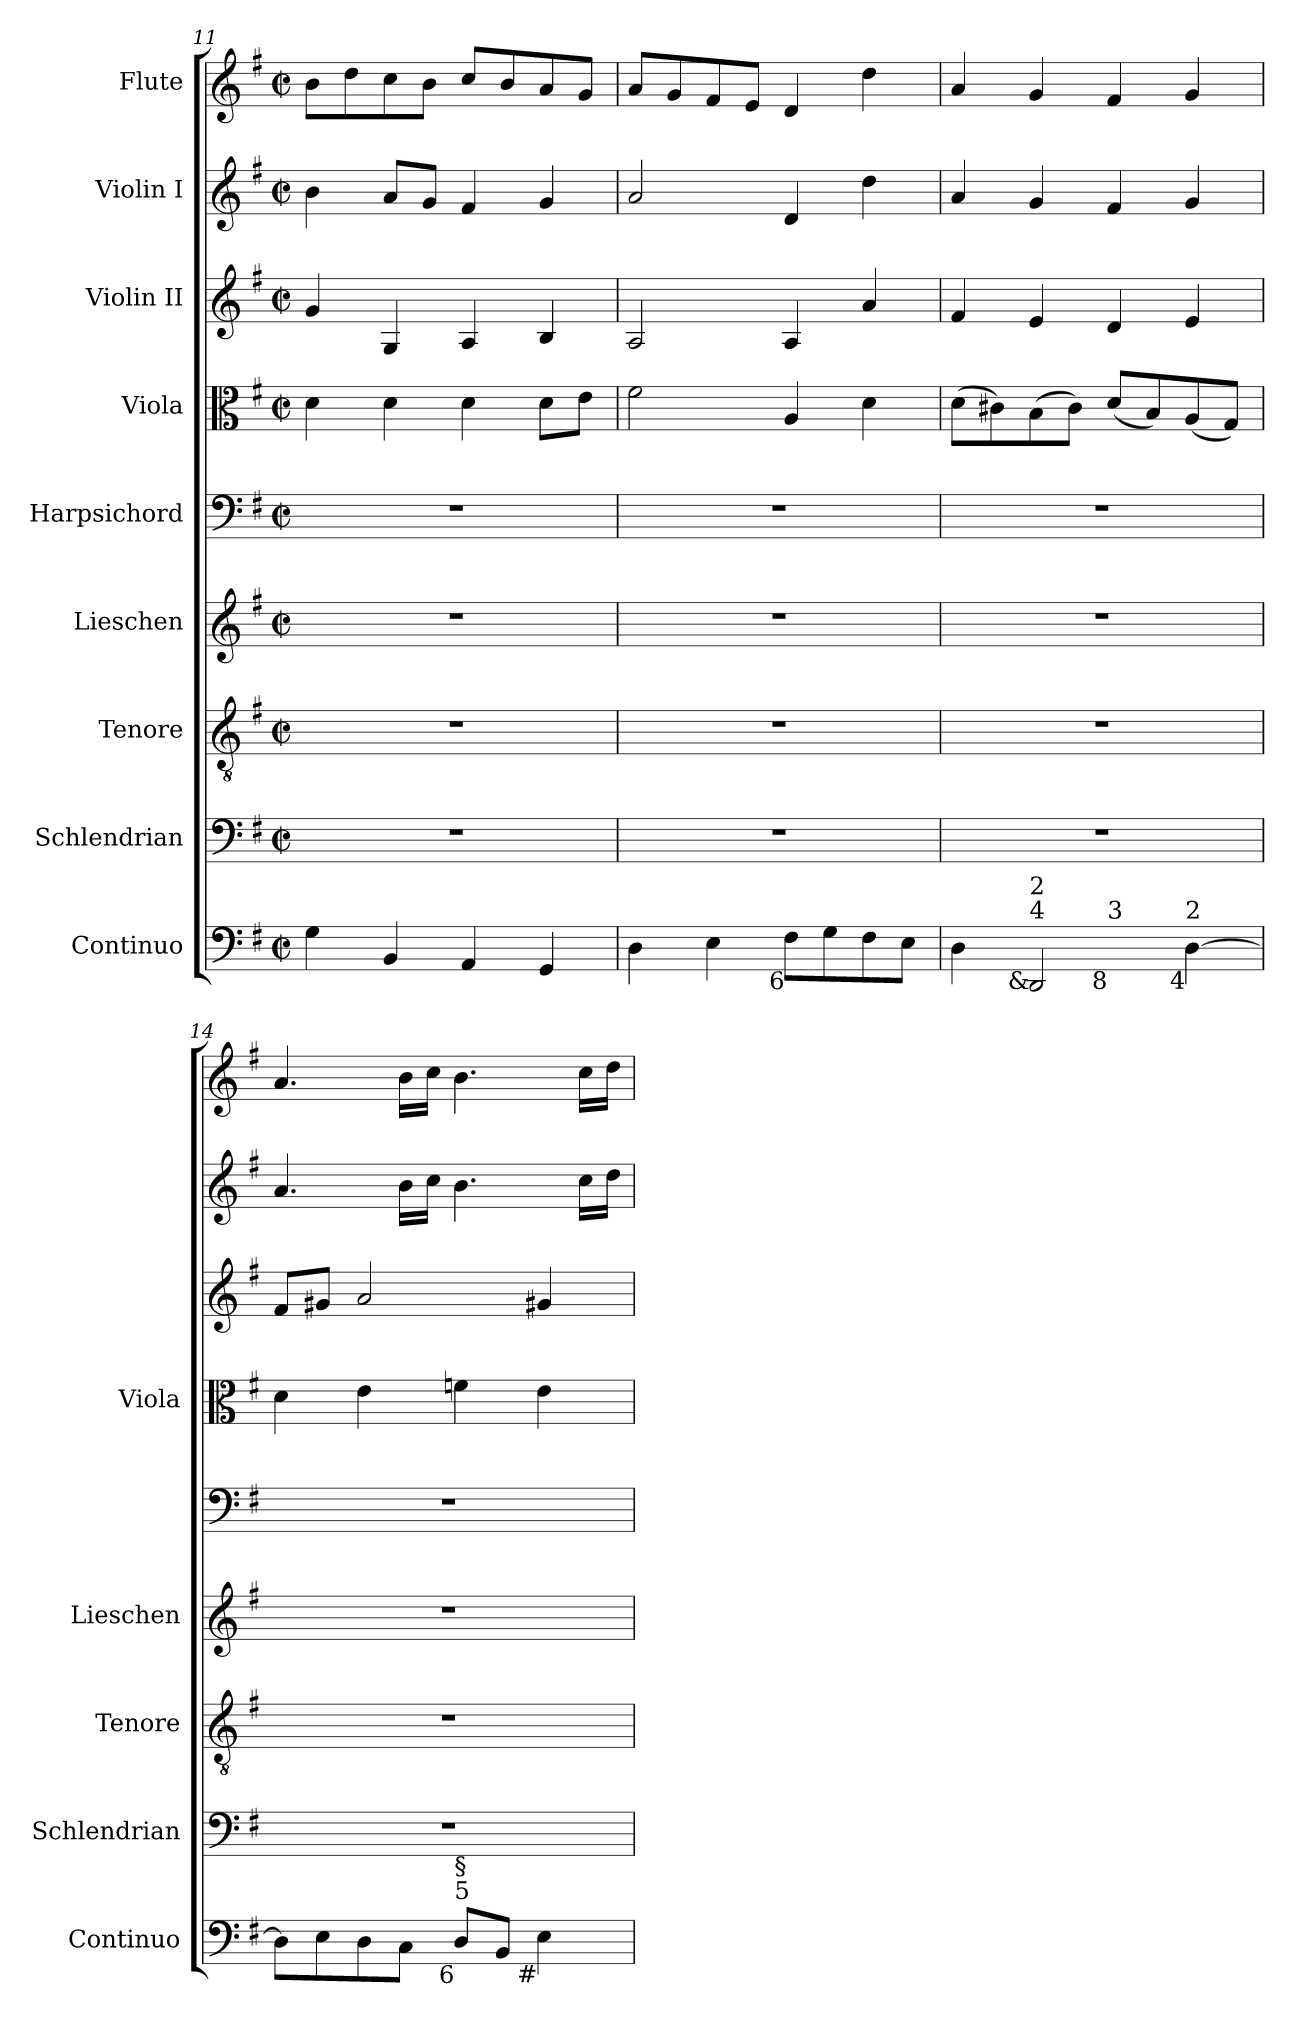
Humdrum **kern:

**kern	**kern	**kern	**kern	**kern	**kern	**kern	**kern	**kern
*part9	*part8	*part7	*part6	*part5	*part4	*part3	*part2	*part1
*staff9	*staff8	*staff7	*staff6	*staff5	*staff4	*staff3	*staff2	*staff1
*I"Continuo	*I"Schlendrian	*I"Tenore	*I"Lieschen	*I"Harpsichord	*I"Viola	*I"Violin II	*I"Violin I	*I"Flute
*I'Continuo	*I'Schlendrian	*I'Tenore	*I'Lieschen	*	*I'Viola	*	*	*
!!LO:PB:g=z
*clefF4	*clefF4	*clefGv2	*clefG2	*clefF4	*clefC3	*clefG2	*clefG2	*clefG2
*	*	*ITrd7c12	*	*	*	*	*	*
*k[f#]	*k[f#]	*k[f#]	*k[f#]	*k[f#]	*k[f#]	*k[f#]	*k[f#]	*k[f#]
*G:	*G:	*G:	*G:	*G:	*G:	*G:	*G:	*G:
*M2/2	*M2/2	*M2/2	*M2/2	*M2/2	*M2/2	*M2/2	*M2/2	*M2/2
*met(c|)	*met(c|)	*met(c|)	*met(c|)	*met(c|)	*met(c|)	*met(c|)	*met(c|)	*met(c|)
=11	=11	=11	=11	=11	=11	=11	=11	=11
4Gi\	1r	1r	1r	1r	4di\	4gi/	4bi\	8bi\L
.	.	.	.	.	.	.	.	8ddi\
4BBi/	.	.	.	.	4di\	4Gi/	8ai/L	8cci\
.	.	.	.	.	.	.	8gi/J	8bi\J
4AAi/	.	.	.	.	4di\	4Ai/	4f#i/	8cci/L
.	.	.	.	.	.	.	.	8bi/
4GGi/	.	.	.	.	8di\L	4Bi/	4gi/	8ai/
.	.	.	.	.	8ei\J	.	.	8gi/J
=12	=12	=12	=12	=12	=12	=12	=12	=12
4Di\	1r	1r	1r	1r	2f#i\	2Ai/	2ai/	8ai/L
.	.	.	.	.	.	.	.	8gi/
4Ei\	.	.	.	.	.	.	.	8f#i/
.	.	.	.	.	.	.	.	8ei/J
!LO:TX:b:rj:t=6	!	!	!	!	!	!	!	!
8F#i\L	.	.	.	.	4Ai/	4Ai/	4di/	4di/
8Gi\	.	.	.	.	.	.	.	.
8F#i\	.	.	.	.	4di\	4ai/	4ddi\	4ddi\
8Ei\J	.	.	.	.	.	.	.	.
=13	=13	=13	=13	=13	=13	=13	=13	=13
*^	*	*	*	*	*	*	*	*
4Di\	2ryy	1r	1r	1r	1r	(8di\L	4f#i/	4ai/	4ai/
.	.	.	.	.	.	8c#Xi\)	.	.	.
!LO:TX:b:rj:t=&	!	!	!	!	!	!	!	!	!
!LO:TX:t=4	!	!	!	!	!	!	!	!	!
!LO:TX:t=2	!	!	!	!	!	!	!	!	!
2DDi/	.	.	.	.	.	(8Bi\	4ei/	4gi/	4gi/
.	.	.	.	.	.	8c#i\J)	.	.	.
!	!LO:TX:b:rj:t=8	!	!	!	!	!	!	!	!
!	!LO:TX:t=3	!	!	!	!	!	!	!	!
.	2ryy	.	.	.	.	(8di/L	4di/	4f#i/	4f#i/
.	.	.	.	.	.	8Bi/)	.	.	.
!LO:TX:b:rj:t=4	!	!	!	!	!	!	!	!	!
!LO:TX:t=2	!	!	!	!	!	!	!	!	!
[4Di\	.	.	.	.	.	(8Ai/	4ei/	4gi/	4gi/
.	.	.	.	.	.	8Gi/J)	.	.	.
=14	=14	=14	=14	=14	=14	=14	=14	=14	=14
!LO:TX:b:rj:t=5	!	!	!	!	!	!	!	!	!
!LO:TX:t=3	!	!	!	!	!	!	!	!	!
*v	*v	*	*	*	*	*	*	*	*
8Di\L]	1r	1r	1r	1r	4di\	8f#i/L	4.ai/	4.ai/
8Ei\	.	.	.	.	.	8g#Xi/J	.	.
8Di\	.	.	.	.	4ei\	2ai/	.	.
8Ci\J	.	.	.	.	.	.	16bi\LL	16bi\LL
.	.	.	.	.	.	.	16cci\JJ	16cci\JJ
!LO:TX:b:rj:t=6	!	!	!	!	!	!	!	!
!LO:TX:t=5	!	!	!	!	!	!	!	!
!LO:TX:t=§	!	!	!	!	!	!	!	!
8Di/L	.	.	.	.	4fni\	.	4.bi\	4.bi\
8BBi/J	.	.	.	.	.	.	.	.
!LO:TX:b:rj:t=#	!	!	!	!	!	!	!	!
4Ei\	.	.	.	.	4ei\	4g#Xi/	.	.
.	.	.	.	.	.	.	16cci\LL	16cci\LL
.	.	.	.	.	.	.	16ddi\JJ	16ddi\JJ
=	=	=	=	=	=	=	=	=
*-	*-	*-	*-	*-	*-	*-	*-	*-
